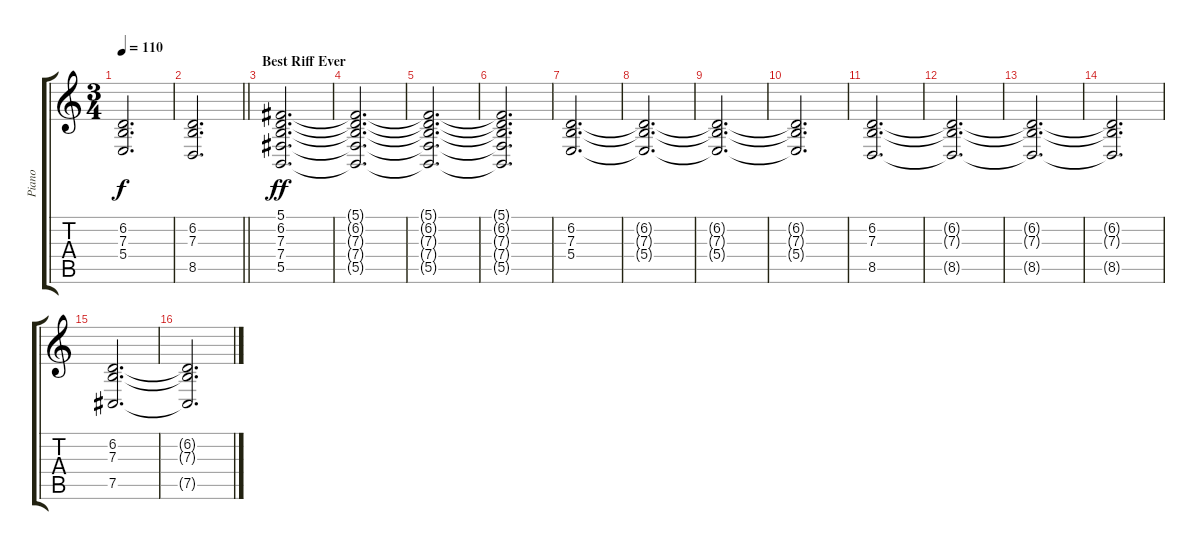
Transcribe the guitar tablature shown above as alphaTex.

\track ("Piano" "Piano") {instrument brightacousticpiano}
\staff {score tabs}
\tuning (Db4 Ab3 E3 B2 Gb2 B1) {hide}
\ts (3 4)
\tempo 110
\clef g2
\ks c
(6.2 7.3 5.4).2{d dy f} |
\barLineRight lightlight
(6.2 7.3 8.5).2{d} |
\section ("" "Best Riff Ever")
(5.1 6.2 7.3 7.4 5.5).2{d dy ff} |
(5.1{t} 6.2{t} 7.3{t} 7.4{t} 5.5{t}).2{d} |
(5.1{t} 6.2{t} 7.3{t} 7.4{t} 5.5{t}).2{d} |
(5.1{t} 6.2{t} 7.3{t} 7.4{t} 5.5{t}).2{d} |
(6.2 7.3 5.4).2{d} |
(6.2{t} 7.3{t} 5.4{t}).2{d} |
(6.2{t} 7.3{t} 5.4{t}).2{d} |
(6.2{t} 7.3{t} 5.4{t}).2{d} |
(6.2 7.3 8.5).2{d} |
(6.2{t} 7.3{t} 8.5{t}).2{d} |
(6.2{t} 7.3{t} 8.5{t}).2{d} |
(6.2{t} 7.3{t} 8.5{t}).2{d} |
(6.2 7.3 7.5).2{d} |
(6.2{t} 7.3{t} 7.5{t}).2{d}
